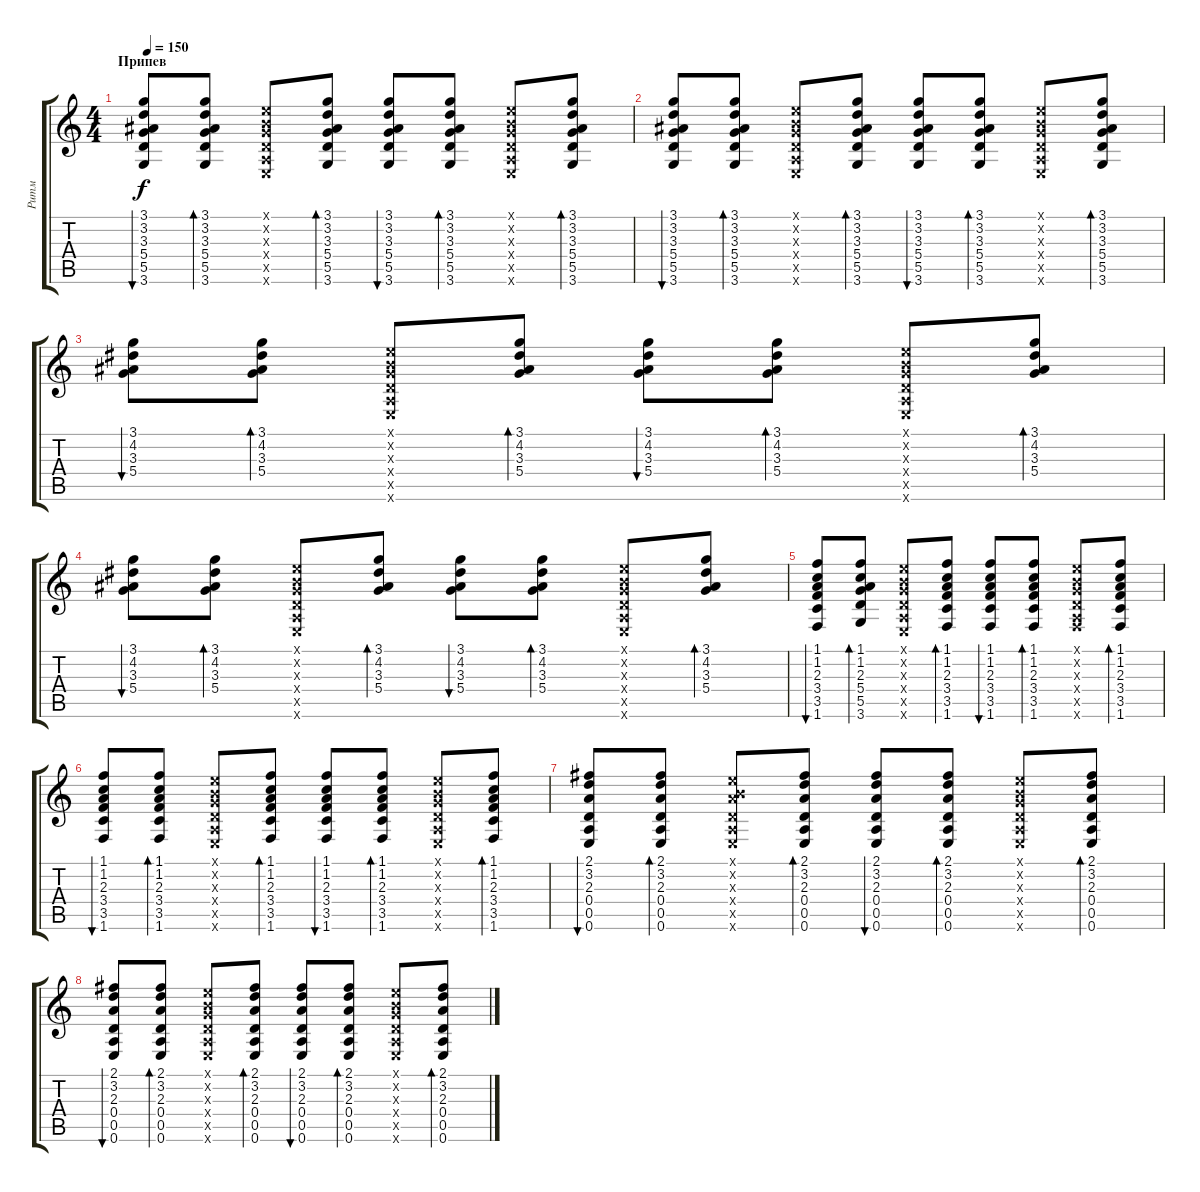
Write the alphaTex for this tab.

\track ("Ритм" "Ритм") {instrument acousticguitarsteel}
\staff {score tabs}
\tuning (E4 B3 G3 D3 A2 E2) {hide}
\ts (4 4)
\section ("" "Припев")
\tempo 150
\clef g2
\ks c
(3.1 3.2 3.3 5.4 5.5 3.6).8{bu 60 dy f} (3.1 3.2 3.3 5.4 5.5 3.6).8{bd 60} (0.1{x} 0.2{x} 0.3{x} 0.4{x} 0.5{x} 0.6{x}).8 (3.1 3.2 3.3 5.4 5.5 3.6).8{bd 60} (3.1 3.2 3.3 5.4 5.5 3.6).8{bu 60} (3.1 3.2 3.3 5.4 5.5 3.6).8{bd 60} (0.1{x} 0.2{x} 0.3{x} 0.4{x} 0.5{x} 0.6{x}).8 (3.1 3.2 3.3 5.4 5.5 3.6).8{bd 60} |
(3.1 3.2 3.3 5.4 5.5 3.6).8{bu 60} (3.1 3.2 3.3 5.4 5.5 3.6).8{bd 60} (0.1{x} 0.2{x} 0.3{x} 0.4{x} 0.5{x} 0.6{x}).8 (3.1 3.2 3.3 5.4 5.5 3.6).8{bd 60} (3.1 3.2 3.3 5.4 5.5 3.6).8{bu 60} (3.1 3.2 3.3 5.4 5.5 3.6).8{bd 60} (0.1{x} 0.2{x} 0.3{x} 0.4{x} 0.5{x} 0.6{x}).8 (3.1 3.2 3.3 5.4 5.5 3.6).8{bd 60} |
(3.1 4.2 3.3 5.4).8{bu 60} (3.1 4.2 3.3 5.4).8{bd 60} (0.1{x} 0.2{x} 0.3{x} 0.4{x} 0.5{x} 0.6{x}).8 (3.1 4.2 3.3 5.4).8{bd 60} (3.1 4.2 3.3 5.4).8{bu 60} (3.1 4.2 3.3 5.4).8{bd 60} (0.1{x} 0.2{x} 0.3{x} 0.4{x} 0.5{x} 0.6{x}).8 (3.1 4.2 3.3 5.4).8{bd 60} |
(3.1 4.2 3.3 5.4).8{bu 60} (3.1 4.2 3.3 5.4).8{bd 60} (0.1{x} 0.2{x} 0.3{x} 0.4{x} 0.5{x} 0.6{x}).8 (3.1 4.2 3.3 5.4).8{bd 60} (3.1 4.2 3.3 5.4).8{bu 60} (3.1 4.2 3.3 5.4).8{bd 60} (0.1{x} 0.2{x} 0.3{x} 0.4{x} 0.5{x} 0.6{x}).8 (3.1 4.2 3.3 5.4).8{bd 60} |
(1.1 1.2 2.3 3.4 3.5 1.6).8{bu 60} (1.1 1.2 2.3 5.4 5.5 3.6).8{bd 60} (0.1{x} 0.2{x} 0.3{x} 0.4{x} 0.5{x} 0.6{x}).8 (1.1 1.2 2.3 3.4 3.5 1.6).8{bd 60} (1.1 1.2 2.3 3.4 3.5 1.6).8{bu 60} (1.1 1.2 2.3 3.4 3.5 1.6).8{bd 60} (0.1{x} 0.2{x} 0.3{x} 0.4{x} 0.5{x} 1.6{x}).8 (1.1 1.2 2.3 3.4 3.5 1.6).8{bd 60} |
(1.1 1.2 2.3 3.4 3.5 1.6).8{bu 60} (1.1 1.2 2.3 3.4 3.5 1.6).8{bd 60} (0.1{x} 0.2{x} 0.3{x} 0.4{x} 0.5{x} 0.6{x}).8 (1.1 1.2 2.3 3.4 3.5 1.6).8{bd 60} (1.1 1.2 2.3 3.4 3.5 1.6).8{bu 60} (1.1 1.2 2.3 3.4 3.5 1.6).8{bd 60} (0.1{x} 0.2{x} 0.3{x} 0.4{x} 0.5{x} 0.6{x}).8 (1.1 1.2 2.3 3.4 3.5 1.6).8{bd 60} |
(2.1 3.2 2.3 0.4 0.5 0.6).8{bu 60} (2.1 3.2 2.3 0.4 0.5 0.6).8{bd 60} (0.1{x} 0.2{x} 2.3{x} 0.4{x} 0.5{x} 0.6{x}).8 (2.1 3.2 2.3 0.4 0.5 0.6).8{bd 60} (2.1 3.2 2.3 0.4 0.5 0.6).8{bu 60} (2.1 3.2 2.3 0.4 0.5 0.6).8{bd 60} (0.1{x} 0.2{x} 0.3{x} 0.4{x} 0.5{x} 0.6{x}).8 (2.1 3.2 2.3 0.4 0.5 0.6).8{bd 60} |
(2.1 3.2 2.3 0.4 0.5 0.6).8{bu 60} (2.1 3.2 2.3 0.4 0.5 0.6).8{bd 60} (0.1{x} 0.2{x} 0.3{x} 0.4{x} 0.5{x} 0.6{x}).8 (2.1 3.2 2.3 0.4 0.5 0.6).8{bd 60} (2.1 3.2 2.3 0.4 0.5 0.6).8{bu 60} (2.1 3.2 2.3 0.4 0.5 0.6).8{bd 60} (0.1{x} 0.2{x} 0.3{x} 0.4{x} 0.5{x} 0.6{x}).8 (2.1 3.2 2.3 0.4 0.5 0.6).8{bd 60}
